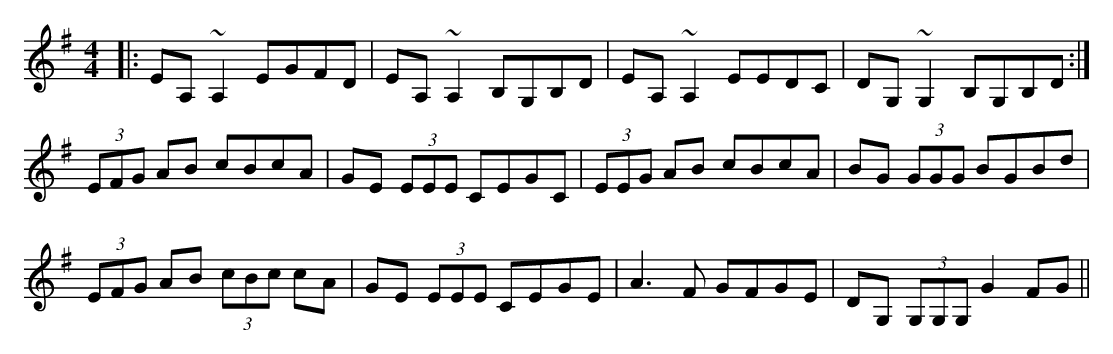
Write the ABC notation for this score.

X:1
M:4/4
K:Ador
|:EA,~A,2 EGFD|EA,~A,2 B,G,B,D|EA,~A,2 EEDC|DG,~G,2 B,G,B,D:|
(3EFG AB cBcA|GE (3EEE CEGC|(3EEG AB cBcA|BG (3GGG BGBd|
(3EFG AB (3cBc cA|GE (3EEE CEGE|A3F GFGE|DG, (3G,G,G, G2 FG||
